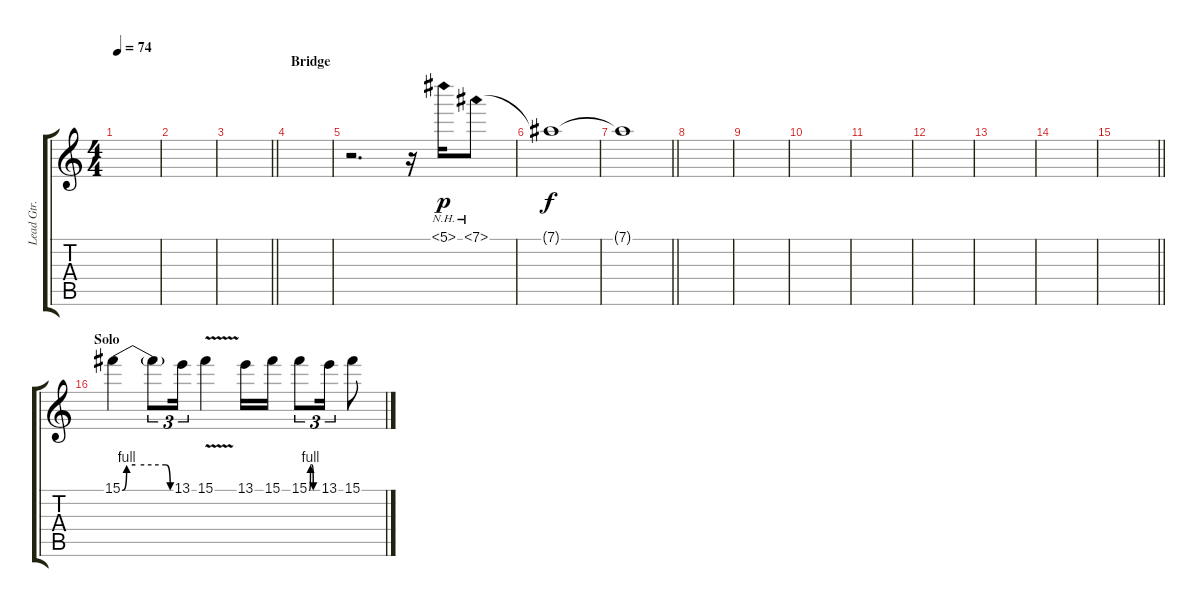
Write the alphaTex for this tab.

\track ("Lead Gtr." "Lead Gtr.") {instrument distortionguitar}
\staff {score tabs}
\tuning (Eb4 Bb3 Gb3 Db3 Ab2 Db2) {hide}
\ts (4 4)
\tempo 74
\clef g2
\ks c
|
|
\barLineRight lightlight
|
\section ("" "Bridge")
|
r.2{d instrument distortionguitar} r.16 5.1{nh}.16{dy p} 7.1{nh}.8 |
7.1{t}.1{dy f} |
\barLineRight lightlight
7.1{t}.1 |
\section ("" "")
|
|
|
|
|
|
|
\barLineRight lightlight
|
\section ("" "Solo")
15.1{be (custom 0 0 5 4 15 4 50 4 55 0 60 0)}.4{volume 16} 15.1{t}.8{tu (3 2)} 13.1.16{tu (3 2)} 15.1{v}.4 13.1.16 15.1.16 15.1{be (custom 0 0 10 4 20 4 30 0 60 0)}.8{tu (3 2)} 13.1.16{tu (3 2)} 15.1.8
